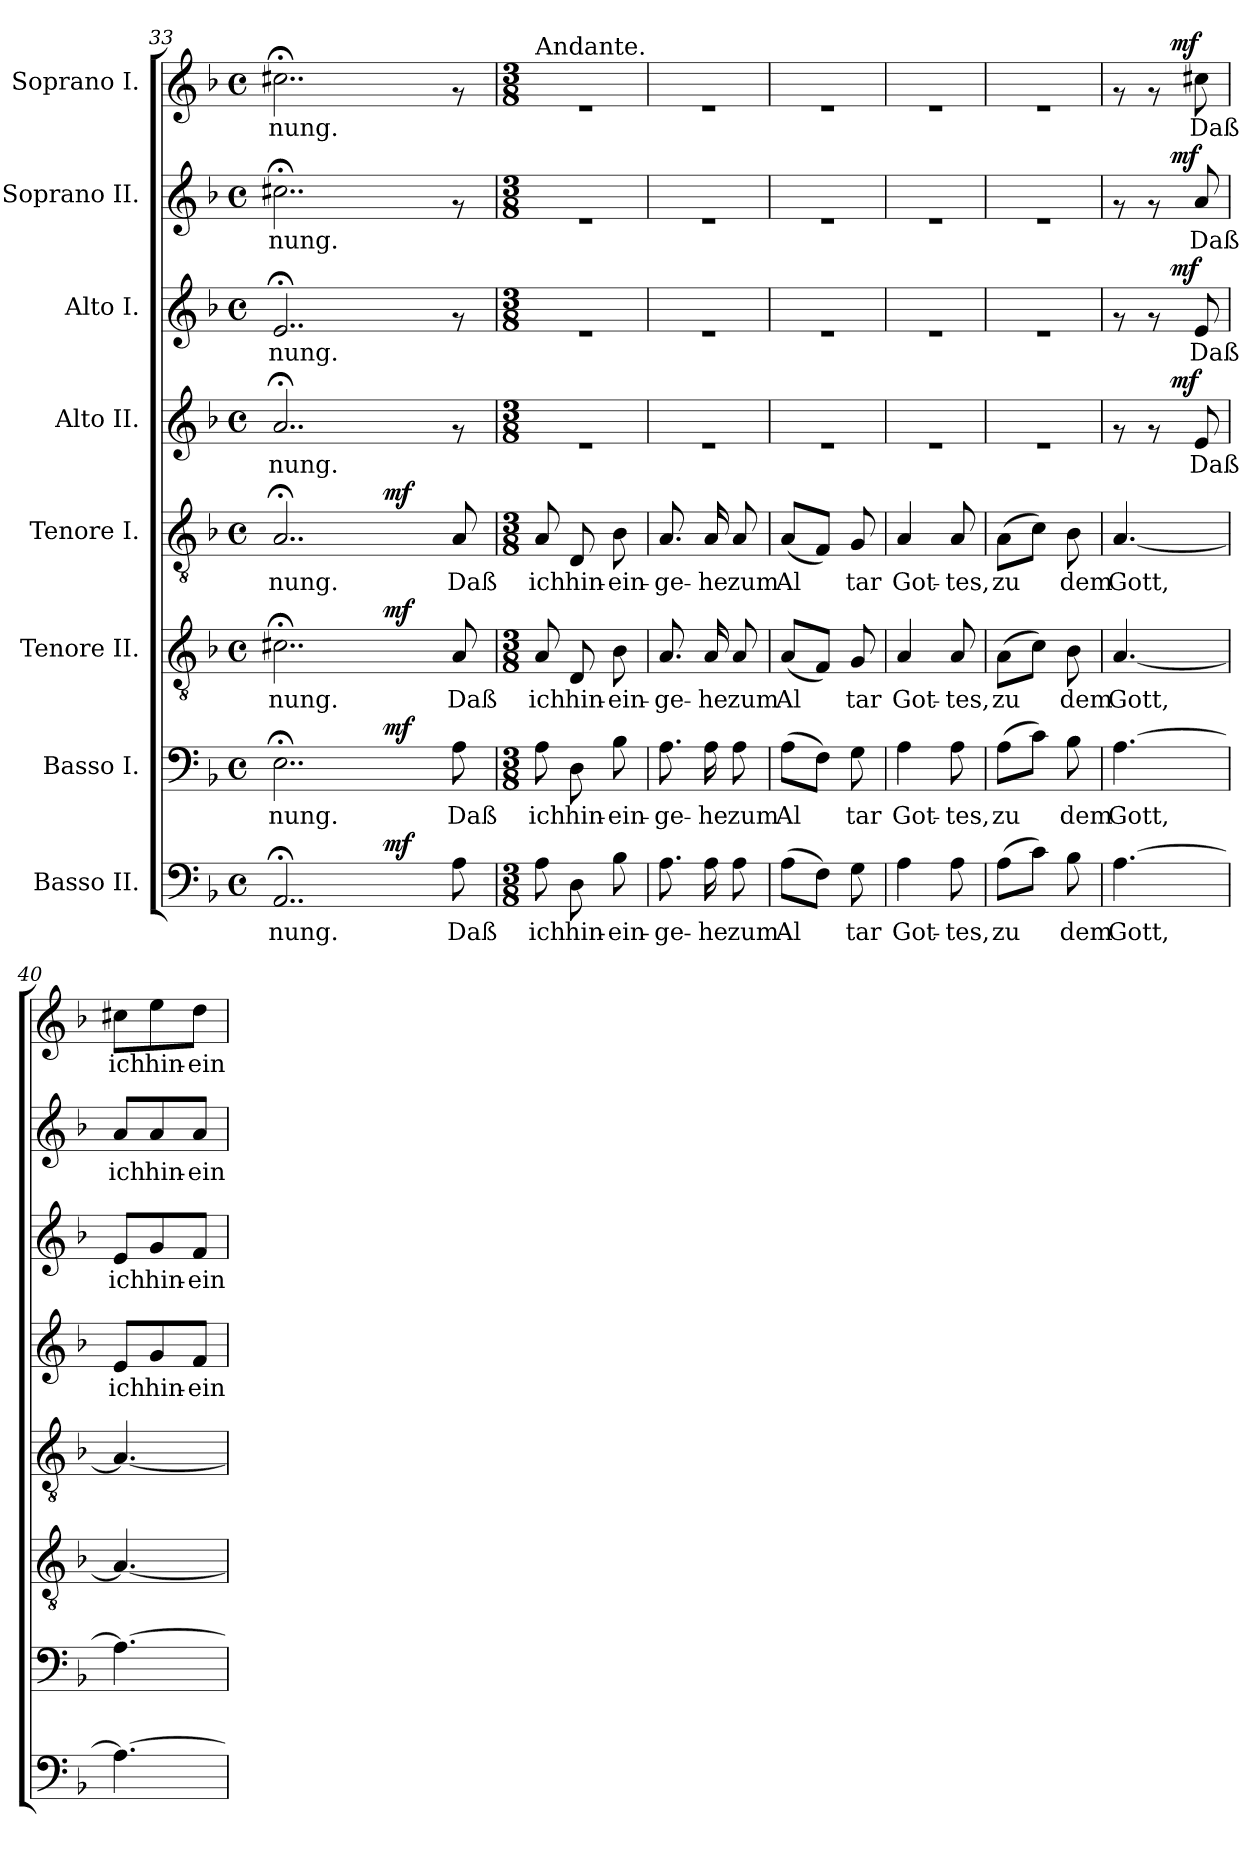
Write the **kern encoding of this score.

**kern	**text	**dynam	**kern	**text	**dynam	**kern	**text	**dynam	**kern	**text	**dynam	**kern	**text	**dynam	**kern	**text	**dynam	**kern	**text	**dynam	**kern	**text	**dynam
*part8	*part8	*part8	*part7	*part7	*part7	*part6	*part6	*part6	*part5	*part5	*part5	*part4	*part4	*part4	*part3	*part3	*part3	*part2	*part2	*part2	*part1	*part1	*part1
*staff8	*staff8	*staff8	*staff7	*staff7	*staff7	*staff6	*staff6	*staff6	*staff5	*staff5	*staff5	*staff4	*staff4	*staff4	*staff3	*staff3	*staff3	*staff2	*staff2	*staff2	*staff1	*staff1	*staff1
*I"Basso II.	*	*	*I"Basso I.	*	*	*I"Tenore II.	*	*	*I"Tenore I.	*	*	*I"Alto II.	*	*	*I"Alto I.	*	*	*I"Soprano II.	*	*	*I"Soprano I.	*	*
*clefF4	*	*	*clefF4	*	*	*clefGv2	*	*	*clefGv2	*	*	*clefG2	*	*	*clefG2	*	*	*clefG2	*	*	*clefG2	*	*
*k[b-]	*	*	*k[b-]	*	*	*k[b-]	*	*	*k[b-]	*	*	*k[b-]	*	*	*k[b-]	*	*	*k[b-]	*	*	*k[b-]	*	*
*F:	*	*	*F:	*	*	*F:	*	*	*F:	*	*	*F:	*	*	*F:	*	*	*F:	*	*	*F:	*	*
*M4/4	*	*	*M4/4	*	*	*M4/4	*	*	*M4/4	*	*	*M4/4	*	*	*M4/4	*	*	*M4/4	*	*	*M4/4	*	*
*met(c)	*	*	*met(c)	*	*	*met(c)	*	*	*met(c)	*	*	*met(c)	*	*	*met(c)	*	*	*met(c)	*	*	*met(c)	*	*
=33	=33	=33	=33	=33	=33	=33	=33	=33	=33	=33	=33	=33	=33	=33	=33	=33	=33	=33	=33	=33	=33	=33	=33
!	!LO:LY:b:cj	!	!	!LO:LY:b:cj	!	!	!LO:LY:b:cj	!	!	!LO:LY:b:cj	!	!	!LO:LY:b:cj	!	!	!LO:LY:b:cj	!	!	!LO:LY:b:cj	!	!	!LO:LY:b:cj	!
*^	*	*	*^	*	*	*^	*	*	*^	*	*	*	*	*	*	*	*	*	*	*	*	*	*
2..AA;</	2ryy	-nung.	.	2..E;<\	2ryy	-nung.	.	2..c#X;<\	2ryy	-nung.	.	2..A;</	2ryy	-nung.	.	2..a;</	-nung.	.	2..e;</	-nung.	.	2..cc#X;<\	-nung.	.	2..cc#X;<\	-nung.	.
.	16.ryy	.	.	.	16.ryy	.	.	.	16.ryy	.	.	.	16.ryy	.	.	.	.	.	.	.	.	.	.	.	.	.	.
!	!	!	!LO:DY:a	!	!	!	!LO:DY:a	!	!	!	!LO:DY:a	!	!	!	!LO:DY:a	!	!	!	!	!	!	!	!	!	!	!	!
.	4ryy	.	mf	.	4ryy	.	mf	.	4ryy	.	mf	.	4ryy	.	mf	.	.	.	.	.	.	.	.	.	.	.	.
.	8ryy	.	.	.	8ryy	.	.	.	8ryy	.	.	.	8ryy	.	.	.	.	.	.	.	.	.	.	.	.	.	.
!	!	!LO:LY:b:cj	!	!	!	!LO:LY:b:cj	!	!	!	!LO:LY:b:cj	!	!	!	!LO:LY:b:cj	!	!	!	!	!	!	!	!	!	!	!	!	!
8A\	.	Daß	.	8A\	.	Daß	.	8A/	.	Daß	.	8A/	.	Daß	.	8rf	.	.	8rf	.	.	8rf	.	.	8rf	.	.
.	32ryy	.	.	.	32ryy	.	.	.	32ryy	.	.	.	32ryy	.	.	.	.	.	.	.	.	.	.	.	.	.	.
*v	*v	*	*	*	*	*	*	*v	*v	*	*	*v	*v	*	*	*	*	*	*	*	*	*	*	*	*	*	*
*	*	*	*v	*v	*	*	*	*	*	*	*	*	*	*	*	*	*	*	*	*	*	*	*	*
=34!	=34!	=34!	=34!	=34!	=34!	=34!	=34!	=34!	=34!	=34!	=34!	=34!	=34!	=34!	=34!	=34!	=34!	=34!	=34!	=34!	=34!	=34!	=34!
*M3/8	*	*	*M3/8	*	*	*M3/8	*	*	*M3/8	*	*	*M3/8	*	*	*M3/8	*	*	*M3/8	*	*	*M3/8	*	*
*^	*	*	*^	*	*	*^	*	*	*^	*	*	*	*	*	*	*	*	*	*	*	*	*	*
!	!	!	!	!	!	!	!	!	!	!	!	!	!	!	!	!	!	!	!	!	!	!	!	!	!LO:TX:a:t=Andante.	!	!
!	!	!LO:LY:b:cj	!	!	!	!LO:LY:b:cj	!	!	!	!LO:LY:b:cj	!	!	!	!LO:LY:b:cj	!	!	!	!	!	!	!	!	!	!	!	!	!
*v	*v	*	*	*	*	*	*	*v	*v	*	*	*v	*v	*	*	*	*	*	*	*	*	*	*	*	*	*	*
*	*	*	*v	*v	*	*	*	*	*	*	*	*	*	*	*	*	*	*	*	*	*	*	*	*
8A\	ich	.	8A\	ich	.	8A/	ich	.	8A/	ich	.	4.re	.	.	4.re	.	.	4.re	.	.	4.re	.	.
!	!LO:LY:b:cj	!	!	!LO:LY:b:cj	!	!	!LO:LY:b:cj	!	!	!LO:LY:b:cj	!	!	!	!	!	!	!	!	!	!	!	!	!
8D\	hin-	.	8D\	hin-	.	8D/	hin-	.	8D/	hin-	.	.	.	.	.	.	.	.	.	.	.	.	.
!	!LO:LY:b:cj	!	!	!LO:LY:b:cj	!	!	!LO:LY:b:cj	!	!	!LO:LY:b:cj	!	!	!	!	!	!	!	!	!	!	!	!	!
8B-\	-ein-	.	8B-\	-ein-	.	8B-\	-ein-	.	8B-\	-ein-	.	.	.	.	.	.	.	.	.	.	.	.	.
=35!	=35!	=35!	=35!	=35!	=35!	=35!	=35!	=35!	=35!	=35!	=35!	=35!	=35!	=35!	=35!	=35!	=35!	=35!	=35!	=35!	=35!	=35!	=35!
!	!LO:LY:b:cj	!	!	!LO:LY:b:cj	!	!	!LO:LY:b:cj	!	!	!LO:LY:b:cj	!	!	!	!	!	!	!	!	!	!	!	!	!
8.A\	-ge-	.	8.A\	-ge-	.	8.A/	-ge-	.	8.A/	-ge-	.	4.re	.	.	4.re	.	.	4.re	.	.	4.re	.	.
!	!LO:LY:b:cj	!	!	!LO:LY:b:cj	!	!	!LO:LY:b:cj	!	!	!LO:LY:b:cj	!	!	!	!	!	!	!	!	!	!	!	!	!
16A\	-he	.	16A\	-he	.	16A/	-he	.	16A/	-he	.	.	.	.	.	.	.	.	.	.	.	.	.
!	!LO:LY:b:cj	!	!	!LO:LY:b:cj	!	!	!LO:LY:b:cj	!	!	!LO:LY:b:cj	!	!	!	!	!	!	!	!	!	!	!	!	!
8A\	zum	.	8A\	zum	.	8A/	zum	.	8A/	zum	.	.	.	.	.	.	.	.	.	.	.	.	.
!!LO:PB:g=z
=36!	=36!	=36!	=36!	=36!	=36!	=36!	=36!	=36!	=36!	=36!	=36!	=36!	=36!	=36!	=36!	=36!	=36!	=36!	=36!	=36!	=36!	=36!	=36!
!	!LO:LY:b:cj	!	!	!LO:LY:b:cj	!	!	!LO:LY:b:cj	!	!	!LO:LY:b:cj	!	!	!	!	!	!	!	!	!	!	!	!	!
(>8A\L	Al-	.	(>8A\L	Al-	.	(<8A/L	Al-	.	(<8A/L	Al-	.	4.re	.	.	4.re	.	.	4.re	.	.	4.re	.	.
!	!LO:LY:b:cj	!	!	!LO:LY:b:cj	!	!	!LO:LY:b:cj	!	!	!LO:LY:b:cj	!	!	!	!	!	!	!	!	!	!	!	!	!
8F\J)	--	.	8F\J)	--	.	8F/J)	--	.	8F/J)	--	.	.	.	.	.	.	.	.	.	.	.	.	.
!	!LO:LY:b:cj	!	!	!LO:LY:b:cj	!	!	!LO:LY:b:cj	!	!	!LO:LY:b:cj	!	!	!	!	!	!	!	!	!	!	!	!	!
8G\	-tar	.	8G\	-tar	.	8G/	-tar	.	8G/	-tar	.	.	.	.	.	.	.	.	.	.	.	.	.
=37!	=37!	=37!	=37!	=37!	=37!	=37!	=37!	=37!	=37!	=37!	=37!	=37!	=37!	=37!	=37!	=37!	=37!	=37!	=37!	=37!	=37!	=37!	=37!
!	!LO:LY:b:cj	!	!	!LO:LY:b:cj	!	!	!LO:LY:b:cj	!	!	!LO:LY:b:cj	!	!	!	!	!	!	!	!	!	!	!	!	!
4A\	Got-	.	4A\	Got-	.	4A/	Got-	.	4A/	Got-	.	4.re	.	.	4.re	.	.	4.re	.	.	4.re	.	.
!	!LO:LY:b:cj	!	!	!LO:LY:b:cj	!	!	!LO:LY:b:cj	!	!	!LO:LY:b:cj	!	!	!	!	!	!	!	!	!	!	!	!	!
8A\	-tes,	.	8A\	-tes,	.	8A/	-tes,	.	8A/	-tes,	.	.	.	.	.	.	.	.	.	.	.	.	.
=38!	=38!	=38!	=38!	=38!	=38!	=38!	=38!	=38!	=38!	=38!	=38!	=38!	=38!	=38!	=38!	=38!	=38!	=38!	=38!	=38!	=38!	=38!	=38!
!	!LO:LY:b:cj	!	!	!LO:LY:b:cj	!	!	!LO:LY:b:cj	!	!	!LO:LY:b:cj	!	!	!	!	!	!	!	!	!	!	!	!	!
(>8A\L	zu	.	(>8A\L	zu	.	(>8A\L	zu	.	(>8A\L	zu	.	4.re	.	.	4.re	.	.	4.re	.	.	4.re	.	.
!	!LO:LY:b:cj	!	!	!LO:LY:b:cj	!	!	!LO:LY:b:cj	!	!	!LO:LY:b:cj	!	!	!	!	!	!	!	!	!	!	!	!	!
8c\J)	.	.	8c\J)	.	.	8c\J)	.	.	8c\J)	.	.	.	.	.	.	.	.	.	.	.	.	.	.
!	!LO:LY:b:cj	!	!	!LO:LY:b:cj	!	!	!LO:LY:b:cj	!	!	!LO:LY:b:cj	!	!	!	!	!	!	!	!	!	!	!	!	!
8B-\	dem	.	8B-\	dem	.	8B-\	dem	.	8B-\	dem	.	.	.	.	.	.	.	.	.	.	.	.	.
=39!	=39!	=39!	=39!	=39!	=39!	=39!	=39!	=39!	=39!	=39!	=39!	=39!	=39!	=39!	=39!	=39!	=39!	=39!	=39!	=39!	=39!	=39!	=39!
!	!LO:LY:b:cj	!	!	!LO:LY:b:cj	!	!	!LO:LY:b:cj	!	!	!LO:LY:b:cj	!	!	!	!	!	!	!	!	!	!	!	!	!
*	*	*	*	*	*	*	*	*	*	*	*	*^	*	*	*^	*	*	*^	*	*	*^	*	*
[>4.A\	Gott,	.	[>4.A\	Gott,	.	[<4.A/	Gott,	.	[<4.A/	Gott,	.	8rf	8.ryy	.	.	8rf	8.ryy	.	.	8rf	8.ryy	.	.	8rf	8.ryy	.	.
.	.	.	.	.	.	.	.	.	.	.	.	8rf	.	.	.	8rf	.	.	.	8rf	.	.	.	8rf	.	.	.
!	!	!	!	!	!	!	!	!	!	!	!	!	!	!	!LO:DY:a	!	!	!	!LO:DY:a	!	!	!	!LO:DY:a	!	!	!	!LO:DY:a
.	.	.	.	.	.	.	.	.	.	.	.	.	8.ryy	.	mf	.	8.ryy	.	mf	.	8.ryy	.	mf	.	8.ryy	.	mf
!	!	!	!	!	!	!	!	!	!	!	!	!	!	!LO:LY:b:cj	!	!	!	!LO:LY:b:cj	!	!	!	!LO:LY:b:cj	!	!	!	!LO:LY:b:cj	!
.	.	.	.	.	.	.	.	.	.	.	.	8e/	.	Daß	.	8e/	.	Daß	.	8a/	.	Daß	.	8cc#X\	.	Daß	.
=40!	=40!	=40!	=40!	=40!	=40!	=40!	=40!	=40!	=40!	=40!	=40!	=40!	=40!	=40!	=40!	=40!	=40!	=40!	=40!	=40!	=40!	=40!	=40!	=40!	=40!	=40!	=40!
!	!LO:LY:b:cj	!	!	!LO:LY:b:cj	!	!	!LO:LY:b:cj	!	!	!LO:LY:b:cj	!	!	!	!LO:LY:b:cj	!	!	!	!LO:LY:b:cj	!	!	!	!LO:LY:b:cj	!	!	!	!LO:LY:b:cj	!
*	*	*	*	*	*	*	*	*	*	*	*	*v	*v	*	*	*	*	*	*	*v	*v	*	*	*v	*v	*	*
*	*	*	*	*	*	*	*	*	*	*	*	*	*	*	*v	*v	*	*	*	*	*	*	*	*
4.A\_>	.	.	4.A\_>	.	.	4.A/_<	.	.	4.A/_<	.	.	8e/L	ich	.	8e/L	ich	.	8a/L	ich	.	8cc#X\L	ich	.
!	!	!	!	!	!	!	!	!	!	!	!	!	!LO:LY:b:cj	!	!	!LO:LY:b:cj	!	!	!LO:LY:b:cj	!	!	!LO:LY:b:cj	!
.	.	.	.	.	.	.	.	.	.	.	.	8g/	hin-	.	8g/	hin-	.	8a/	hin-	.	8ee\	hin-	.
!	!	!	!	!	!	!	!	!	!	!	!	!	!LO:LY:b:cj	!	!	!LO:LY:b:cj	!	!	!LO:LY:b:cj	!	!	!LO:LY:b:cj	!
.	.	.	.	.	.	.	.	.	.	.	.	8f/J	-ein-	.	8f/J	-ein-	.	8a/J	-ein-	.	8dd\J	-ein-	.
=!	=!	=!	=!	=!	=!	=!	=!	=!	=!	=!	=!	=!	=!	=!	=!	=!	=!	=!	=!	=!	=!	=!	=!
*-	*-	*-	*-	*-	*-	*-	*-	*-	*-	*-	*-	*-	*-	*-	*-	*-	*-	*-	*-	*-	*-	*-	*-
